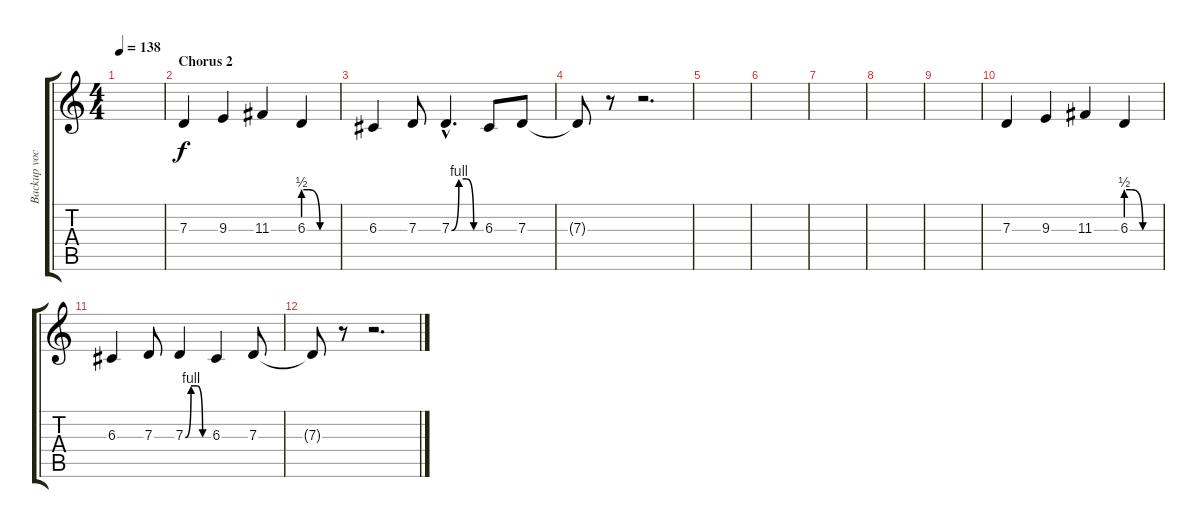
\track ("Backup vocal" "Backup voc") {instrument lead5charang}
\staff {score tabs}
\tuning (E4 B3 G3 D3 A2 E2) {hide}
\ts (4 4)
\tempo 138
\clef g2
\ks c
|
\section ("" "Chorus 2")
7.3.4 9.3.4 11.3.4 6.3{be (custom 0 2 10 2 30 0 40 0 60 0)}.4 |
6.3.4 7.3.8 7.3{be (custom 0 0 15 4 30 4 45 0 60 0) hac}.4{d} 6.3.8 7.3.8 |
7.3{t}.8 r.8 r.2{d} |
|
|
|
|
|
\section ("" "")
7.3.4 9.3.4 11.3.4 6.3{be (custom 0 2 10 2 30 0 40 0 60 0)}.4 |
6.3.4 7.3.8 7.3{be (custom 0 0 15 4 30 4 45 0 60 0)}.4 6.3.4 7.3.8 |
7.3{t}.8 r.8 r.2{d}
